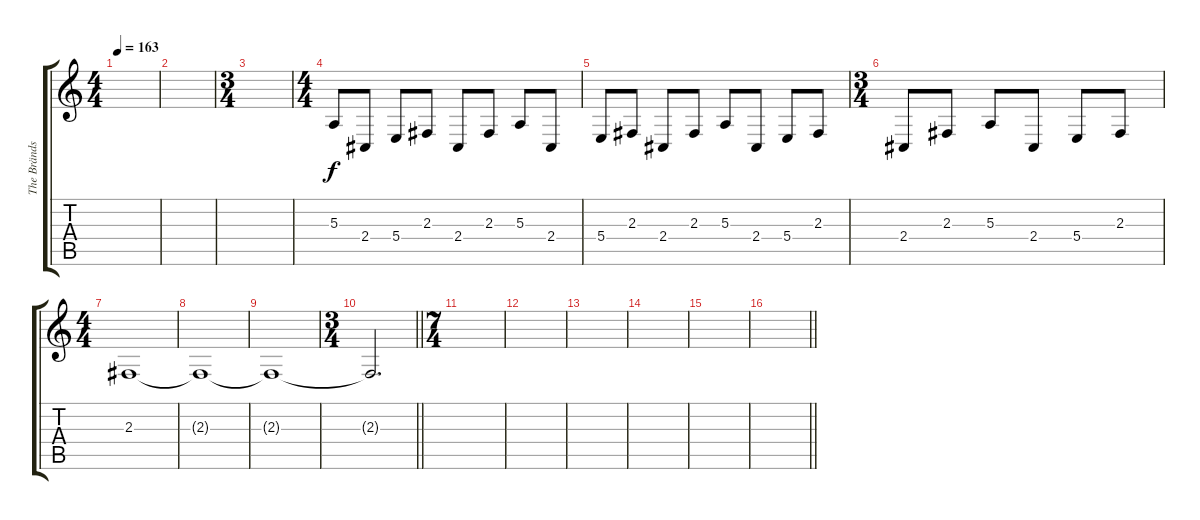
\track ("The Brändström #2" "The Bränds") {instrument pad1newage}
\staff {score tabs}
\tuning (Db4 Ab3 E3 B2 Gb2 B1) {hide}
\ts (4 4)
\tempo 163
\clef g2
\ks c
|
|
\ts (3 4)
|
\ts (4 4)
5.3.8{volume 16} 2.4.8 5.4.8 2.3.8 2.4.8 2.3.8 5.3.8 2.4.8 |
5.4.8 2.3.8 2.4.8 2.3.8 5.3.8 2.4.8 5.4.8 2.3.8 |
\ts (3 4)
2.4.8 2.3.8 5.3.8 2.4.8 5.4.8 2.3.8 |
\ts (4 4)
2.3.1{volume 0} |
2.3{t}.1 |
2.3{t}.1 |
\ts (3 4)
\barLineRight lightlight
2.3{t}.2{d} |
\ts (7 4)
\section ("" "")
|
|
|
|
|
\barLineRight lightlight
